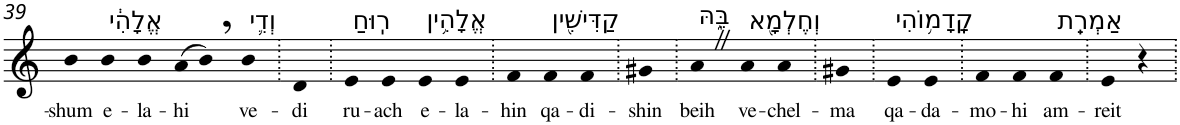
**kern	**text
*part1	*part1
*staff1	*staff1
*I"Piano	*
*I'Pno	*
!!LO:PB:g=z
*clefG2	*
*k[]	*
=39	=39
!	!LO:LY:b
4b	-shum
!LO:TX:a:t=אֱלָהִ֔י	!
!	!LO:LY:b
4b	e-
!	!LO:LY:b
4b	-la-
!	!LO:LY:b
(>8a	-hi
8b,)	.
!LO:TX:a:t=וְדִ֛י	!
!	!LO:LY:b
4b	ve-
=40.	=40.
!	!LO:LY:b
4d	-di
=41.	=41.
!LO:TX:a:t=רֽוּחַ	!
!	!LO:LY:b
4e	ru-
!	!LO:LY:b
4e	-ach
!LO:TX:a:t=אֱלָהִ֥ין	!
!	!LO:LY:b
4e	e-
!	!LO:LY:b
4e	-la-
=42.	=42.
!	!LO:LY:b
4f	-hin
!LO:TX:a:t=קַדִּישִׁ֖ין	!
!	!LO:LY:b
4f	qa-
!	!LO:LY:b
4f	-di-
=43.	=43.
!	!LO:LY:b
4g#X	-shin
=44.	=44.
!LO:TX:a:t=בֵּ֑הּ	!
!	!LO:LY:b
4aZ	beih
!LO:TX:a:t=וְחֶלְמָ֖א	!
!	!LO:LY:b
4a	ve-
!	!LO:LY:b
4a	-chel-
=45.	=45.
!	!LO:LY:b
4g#X	-ma
=46.	=46.
!LO:TX:a:t=קָֽדָמ֥וֹהִי	!
!	!LO:LY:b
4e	qa-
!	!LO:LY:b
4e	-da-
=47.	=47.
!	!LO:LY:b
4f	-mo-
!	!LO:LY:b
4f	-hi
!LO:TX:a:t=אַמְרֵֽת	!
!	!LO:LY:b
4f	am-
=48.	=48.
!	!LO:LY:b
4e	-reit
4r	.
=.	=.
*-	*-
